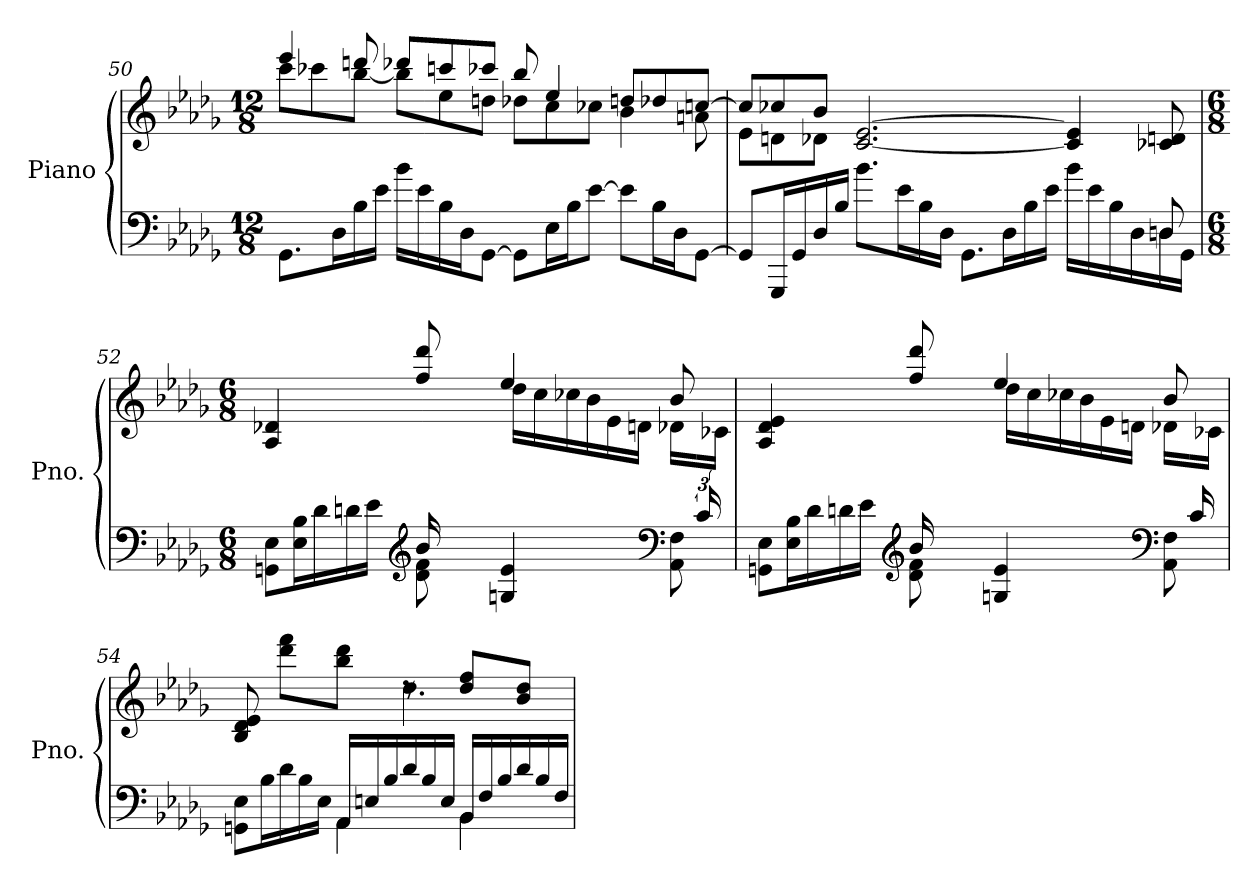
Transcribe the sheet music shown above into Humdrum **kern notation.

**kern	**kern
*part1	*part1
*staff2	*staff1
*I"Piano	*
*I'Pno.	*
!!LO:PB:g=z
*clefF4	*clefG2
*k[b-e-a-d-g-]	*k[b-e-a-d-g-]
*M12/8	*M12/8
=50	=50
*	*^
8.GG-\L	4eee-/	8ccc\L
.	.	8ccc-X\
16D-\L	.	.
16B-\	8dddn/	[8bb-\J
16e-\JJ	.	.
16b-\LL	8ddd-X/L	8bb-\L]
16e-\	.	.
16B-\	8cccn/	8ee-\
16D-\J	.	.
[8GG-\J	8ccc-X/J	8ddn\J
8GG-\L]	8bb-/	8dd-X\L
16E-\L	4ee-/	8cc\
16B-\J	.	.
[8e-\J	.	8cc-X\J
8e-\L]	8ddn/L	4b-\
16B-\L	8dd-X/	.
16D-\J	.	.
[8GG-\J	[8ccn/J	8an\
=51	=51	=51
*^	*	*
8GG-/L]	4.ryy	8cc/L]	8e-\L
16GGG-/L	.	8cc-X/	8dn\
16GG-/	.	.	.
16D-/	.	8b-/J	8d-X\J
16B-/JJ	.	.	.
*v	*v	*	*
8.b-\L	[2.c/ [2.e-/	1ryy
16e-\L	.	.
16B-\	.	.
16D-\JJ	.	.
8.GG-\L	.	.
16D-\L	.	.
16B-\	.	.
16e-\JJ	.	.
16b-\LL	4c/] 4e-/]	.
16e-\	.	.
16B-\	.	.
16D-\	.	.
*^	*	*
16Dn\	8D/	8c-X/ 8dn/	8ryy
16GG-\JJ	.	.	.
*v	*v	*	*
*	*v	*v
!!LO:LB:g=z
=52	=52
*M6/8	*M6/8
*^	*
*	*Xtuplet	*
*	*^	*^
*	*	*	*	*^
3%2ryy	12GGn\ 12E-\L	4ryy	4A-/ 4d-X/	4ryy	24%7ryy
.	24E-\ 24B-\L	.	.	.	.
.	24d-\	.	.	.	.
.	24dn\	.	.	.	.
.	24e-\JJ	.	.	.	.
*clefG2	*	*	*	*	*
*	*	*	*	*Xtuplet	*
.	24b-/LL	8d\ 8f\	8ff/ 8ddd-/	24ryy	.
.	12ryy	.	.	24cc-X!yy	24cc-X\
.	.	.	.	24ccn!yy	24ccn\JJ
.	4Gn/ 4e-/	4.ryy	4ee-/	24dd-\LL	4.ryy
.	.	.	.	24cc\	.
.	.	.	.	24cc-X\	.
.	.	.	.	24b-\	.
.	.	.	.	24e-\	.
.	.	.	.	24dn\JJ	.
*clefF4	*	*	*	*	*
.	8AA-\ 8F\	.	8b-/	24d-X\LL	.
24c/	.	.	.	24ryy	.
24ryy	.	.	.	24c-X\JJ	.
=53	=53	=53	=53	=53	=53
3%2ryy	12GGn\ 12E-\L	4ryy	4A-/ 4d-/ 4e-/	4ryy	24%7ryy
.	24E-\ 24B-\L	.	.	.	.
.	24d-\	.	.	.	.
.	24dn\	.	.	.	.
.	24e-\JJ	.	.	.	.
*clefG2	*	*	*	*	*
.	24b-/LL	8d\ 8f\	8ff/ 8ddd-/	24ryy	.
.	12ryy	.	.	24cc-X!yy	24cc-X\
.	.	.	.	24ccn!yy	24ccn\JJ
.	4Gn/ 4e-/	4.ryy	4ee-/	24dd-\LL	4.ryy
.	.	.	.	24cc\	.
.	.	.	.	24cc-X\	.
.	.	.	.	24b-\	.
.	.	.	.	24e-\	.
.	.	.	.	24dn\JJ	.
*clefF4	*	*	*	*	*
.	8AA-\ 8F\	.	8b-/	24d-X\LL	.
24c/	.	.	.	24ryy	.
24ryy	.	.	.	24c-X\JJ	.
*	*v	*v	*	*	*
*	*	*	*v	*v
!!LO:LB:g=z
=54	=54	=54	=54
12GGn\ 12E-\L	4ryy	8B-/ 8d-/ 8e-/	4.ryy
24B-\L	.	.	.
24d-\	.	8ddd-\ 8fff\L	.
24B-\	.	.	.
24E-\JJ	.	.	.
24AA-/LL	4AA-\	8bb-\ 8ddd-\J	.
24En/	.	.	.
24B-/	.	.	.
24d-/	.	8rdd	4.dd-\
24B-/	.	.	.
24E/JJ	.	.	.
24BB-/LL	4BB-\	8dd-/ 8ff/L	.
24F/	.	.	.
24B-/	.	.	.
24d-/	.	8b-/ 8dd-/J	.
24B-/	.	.	.
24F/JJ	.	.	.
*v	*v	*	*
*	*v	*v
=	=
*-	*-
